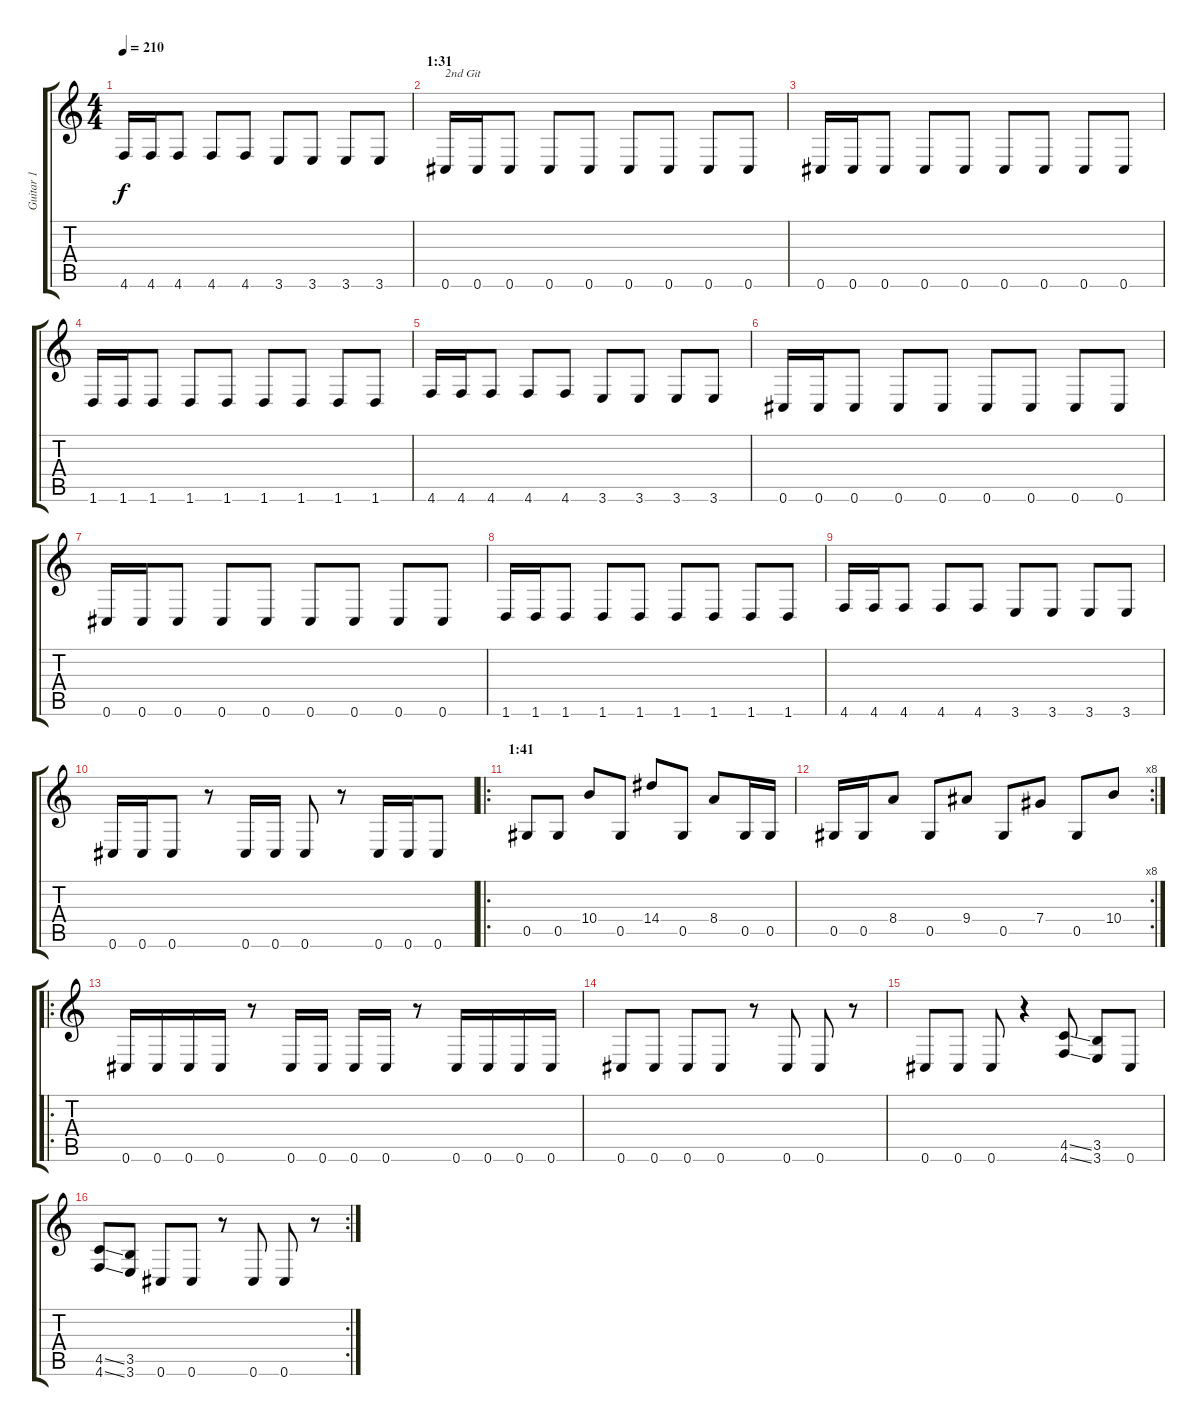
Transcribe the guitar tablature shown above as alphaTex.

\track ("Guitar 1" "Guitar 1") {instrument distortionguitar}
\staff {score tabs}
\tuning (Eb4 Bb3 Gb3 Db3 Ab2 Db2) {hide}
\ts (4 4)
\tempo 210
\clef g2
\ks c
4.6.16{dy f} 4.6.16 4.6.8 4.6.8 4.6.8 3.6.8 3.6.8 3.6.8 3.6.8 |
\section ("" "1:31")
0.6.16{txt "2nd Git"} 0.6.16 0.6.8 0.6.8 0.6.8 0.6.8 0.6.8 0.6.8 0.6.8 |
0.6.16 0.6.16 0.6.8 0.6.8 0.6.8 0.6.8 0.6.8 0.6.8 0.6.8 |
1.6.16 1.6.16 1.6.8 1.6.8 1.6.8 1.6.8 1.6.8 1.6.8 1.6.8 |
4.6.16 4.6.16 4.6.8 4.6.8 4.6.8 3.6.8 3.6.8 3.6.8 3.6.8 |
0.6.16 0.6.16 0.6.8 0.6.8 0.6.8 0.6.8 0.6.8 0.6.8 0.6.8 |
0.6.16 0.6.16 0.6.8 0.6.8 0.6.8 0.6.8 0.6.8 0.6.8 0.6.8 |
1.6.16 1.6.16 1.6.8 1.6.8 1.6.8 1.6.8 1.6.8 1.6.8 1.6.8 |
4.6.16 4.6.16 4.6.8 4.6.8 4.6.8 3.6.8 3.6.8 3.6.8 3.6.8 |
0.6.16 0.6.16 0.6.8 r.8 0.6.16 0.6.16 0.6.8 r.8 0.6.16 0.6.16 0.6.8 |
\ro
\section ("" "1:41")
0.5.8 0.5.8 10.4.8 0.5.8 14.4.8 0.5.8 8.4.8 0.5.16 0.5.16 |
\rc 8
0.5.16 0.5.16 8.4.8 0.5.8 9.4.8 0.5.8 7.4.8 0.5.8 10.4.8 |
\ro
0.6.16 0.6.16 0.6.16 0.6.16 r.8 0.6.16 0.6.16 0.6.16 0.6.16 r.8 0.6.16 0.6.16 0.6.16 0.6.16 |
0.6.8 0.6.8 0.6.8 0.6.8 r.8 0.6.8 0.6.8 r.8 |
0.6.8 0.6.8 0.6.8 r.4 (4.5{ss} 4.6{ss}).8 (3.5 3.6).8 0.6.8 |
\rc 2
(4.5{ss} 4.6{ss}).8 (3.5 3.6).8 0.6.8 0.6.8 r.8 0.6.8 0.6.8 r.8
